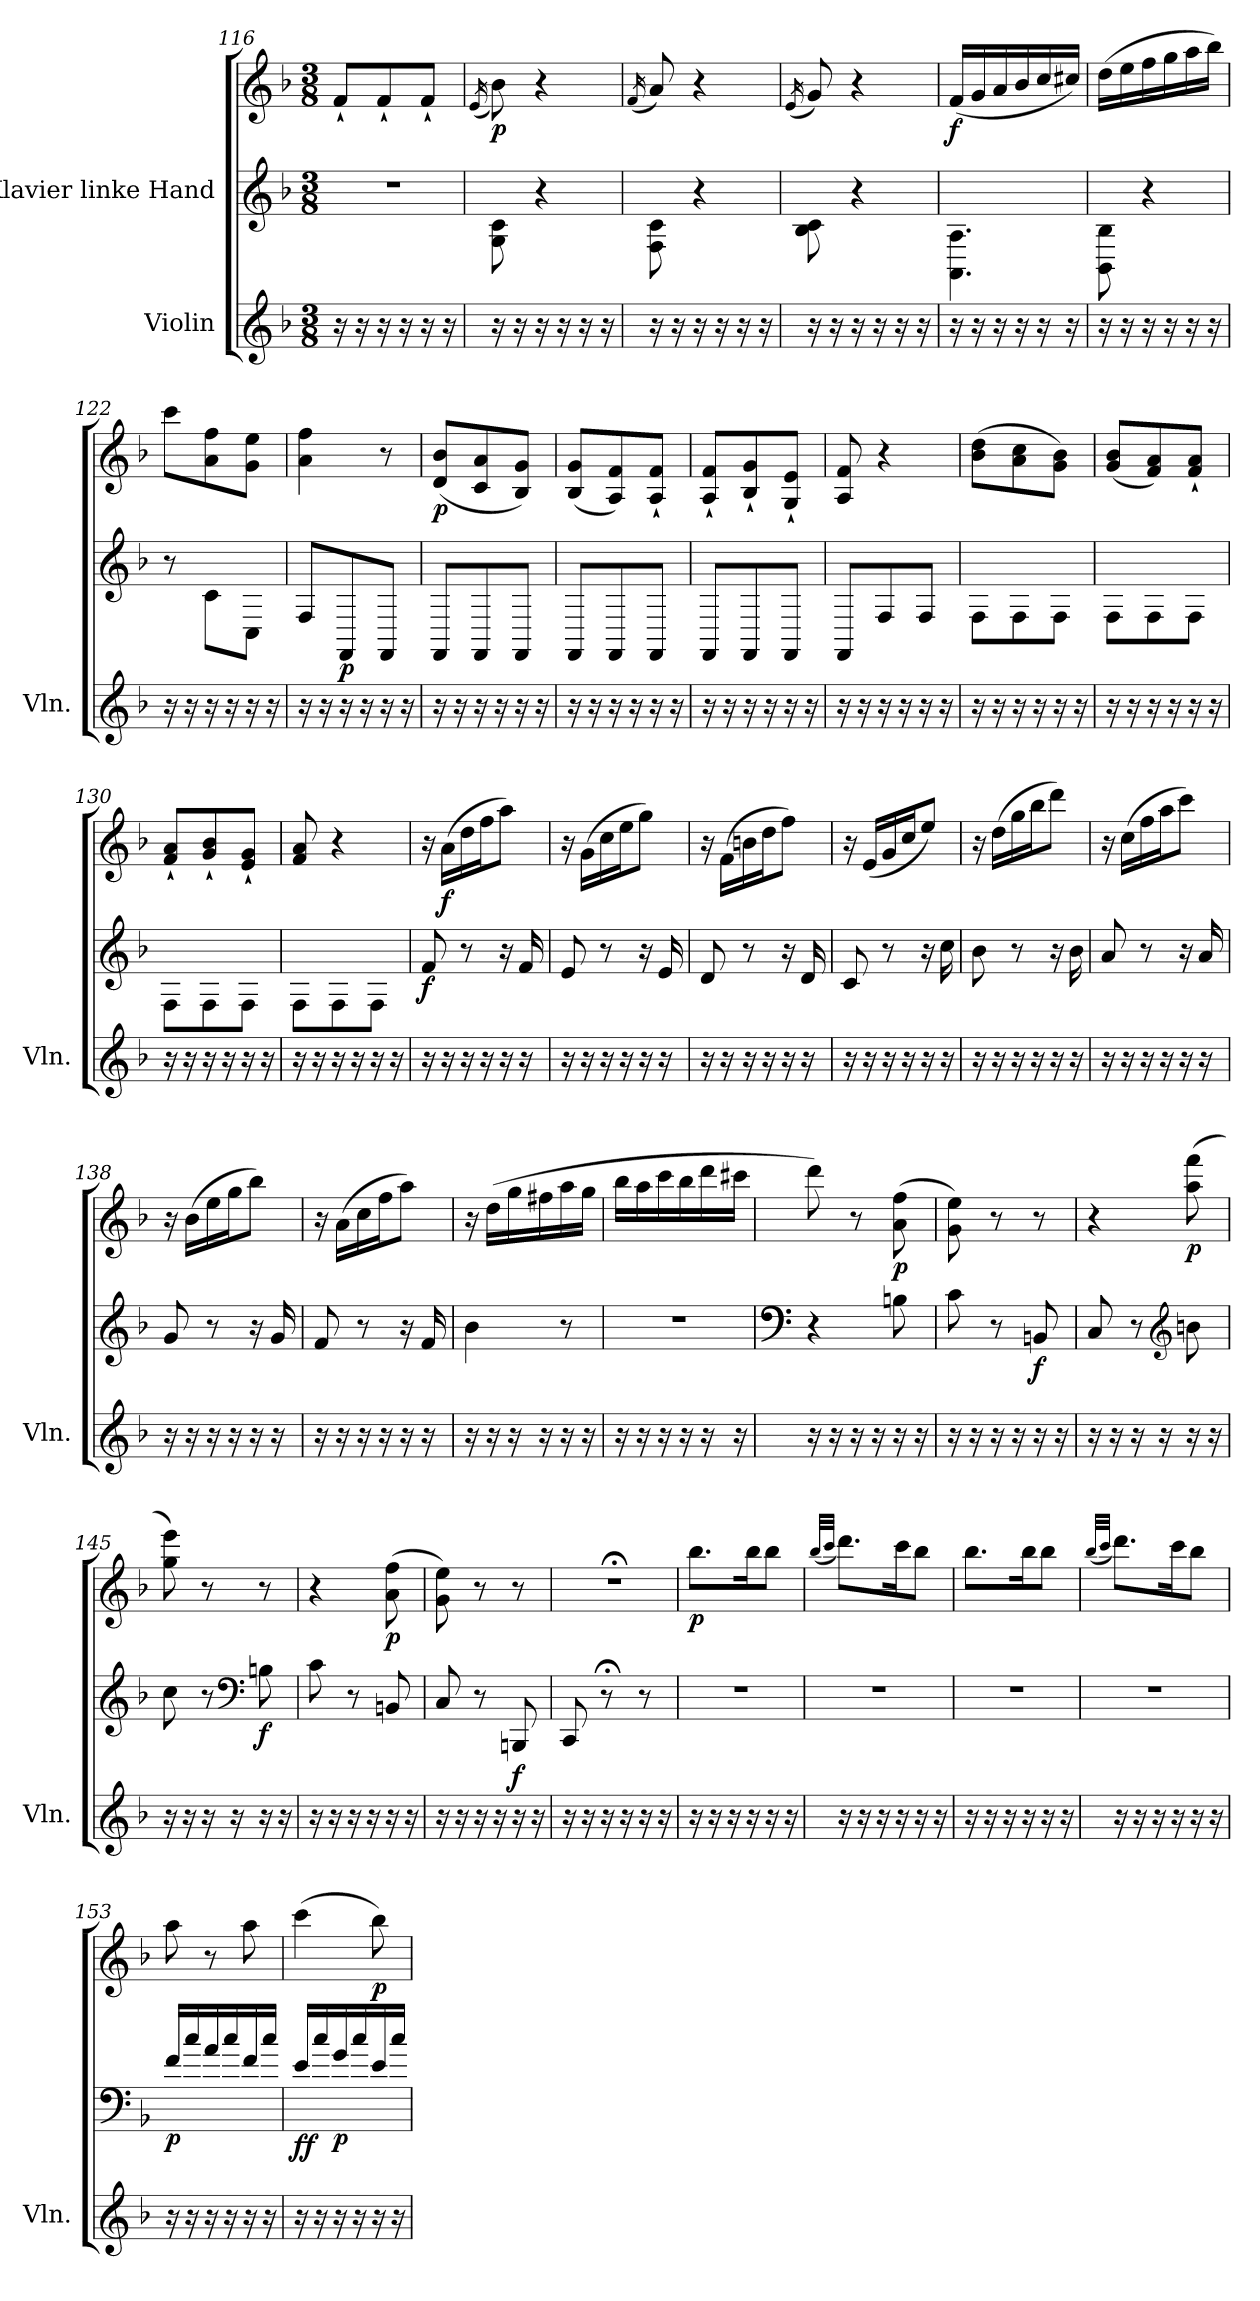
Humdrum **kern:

**kern	**kern	**kern	**dynam
*part2	*part1	*part1	*part1
*staff3	*staff2	*staff1	*staff1/2
*I"Violin	*I"Klavier linke Hand	*	*
*I'Vln.	*	*	*
*clefG2	*clefG2	*clefG2	*
*k[b-]	*k[b-]	*k[b-]	*
*M3/8	*M3/8	*M3/8	*
=116	=116	=116	=116
16r	4.r	8f`/L	.
16r	.	.	.
16r	.	8f`/	.
16r	.	.	.
16r	.	8f`/J	.
16r	.	.	.
=117	=117	=117	=117
.	.	(<16qe/	.
!	!	!	!LO:DY:b
16r	8G\ 8c\	8b-\)	p
16r	.	.	.
16r	4r	4r	.
16r	.	.	.
16r	.	.	.
16r	.	.	.
=118	=118	=118	=118
.	.	(<16qf/	.
16r	8F\ 8c\	8a/)	.
16r	.	.	.
16r	4r	4r	.
16r	.	.	.
16r	.	.	.
16r	.	.	.
=119	=119	=119	=119
.	.	(<16qe/	.
16r	8B-\ 8c\	8g/)	.
16r	.	.	.
16r	4r	4r	.
16r	.	.	.
16r	.	.	.
16r	.	.	.
!!LO:PB:g=z
=120	=120	=120	=120
!	!	!	!LO:DY:b
16r	4.AA\ 4.A\	(<16f/LL	f
16r	.	16g/	.
16r	.	16a/	.
16r	.	16b-/	.
16r	.	16cc/	.
16r	.	16cc#X/JJ)	.
=121	=121	=121	=121
16r	8BB-\ 8B-\	(>16dd\LL	.
16r	.	16ee\	.
16r	4r	16ff\	.
16r	.	16gg\	.
16r	.	16aa\	.
16r	.	16bb-\JJ)	.
=122	=122	=122	=122
16r	8r	8ccc\L	.
16r	.	.	.
16r	8c\L	8a\ 8ff\	.
16r	.	.	.
16r	8C\J	8g\ 8ee\J	.
16r	.	.	.
=123	=123	=123	=123
16r	8F/L	4a\ 4ff\	.
16r	.	.	.
!	!	!	!LO:DY:b=2
16r	8FF/	.	p
16r	.	.	.
16r	8FF/J	8r	.
16r	.	.	.
=124	=124	=124	=124
!	!	!	!LO:DY:b
16r	8FF/L	(<8d/ 8b-/L	p
16r	.	.	.
16r	8FF/	8c/ 8a/	.
16r	.	.	.
16r	8FF/J	8B-/ 8g/J)	.
16r	.	.	.
=125	=125	=125	=125
16r	8FF/L	(<8B-/ 8g/L	.
16r	.	.	.
16r	8FF/	8A/ 8f/)	.
16r	.	.	.
16r	8FF/J	8A/` 8f/`J	.
16r	.	.	.
=126	=126	=126	=126
16r	8FF/L	8A/` 8f/`L	.
16r	.	.	.
16r	8FF/	8B-/` 8g/`	.
16r	.	.	.
16r	8FF/J	8G/` 8e/`J	.
16r	.	.	.
=127	=127	=127	=127
16r	8FF/L	8A/ 8f/	.
16r	.	.	.
16r	8F/	4r	.
16r	.	.	.
16r	8F/J	.	.
16r	.	.	.
!!LO:LB:g=z
=128	=128	=128	=128
16r	8F\L	(>8b-\ 8dd\L	.
16r	.	.	.
16r	8F\	8a\ 8cc\	.
16r	.	.	.
16r	8F\J	8g\ 8b-\J)	.
16r	.	.	.
=129	=129	=129	=129
16r	8F\L	(<8g/ 8b-/L	.
16r	.	.	.
16r	8F\	8f/ 8a/)	.
16r	.	.	.
16r	8F\J	8f/` 8a/`J	.
16r	.	.	.
=130	=130	=130	=130
16r	8F\L	8f/` 8a/`L	.
16r	.	.	.
16r	8F\	8g/` 8b-/`	.
16r	.	.	.
16r	8F\J	8e/` 8g/`J	.
16r	.	.	.
=131	=131	=131	=131
16r	8F\L	8f/ 8a/	.
16r	.	.	.
16r	8F\	4r	.
16r	.	.	.
16r	8F\J	.	.
16r	.	.	.
=132	=132	=132	=132
!	!	!	!LO:DY:b=2
16r	8f/	16r	f
!	!	!	!LO:DY:b
16r	.	(>16a\LL	f
16r	8r	16dd\	.
16r	.	16ff\J	.
16r	16r	8aa\J)	.
16r	16f/	.	.
=133	=133	=133	=133
16r	8e/	16r	.
16r	.	(>16g\LL	.
16r	8r	16cc\	.
16r	.	16ee\J	.
16r	16r	8gg\J)	.
16r	16e/	.	.
=134	=134	=134	=134
16r	8d/	16r	.
16r	.	(>16f\LL	.
16r	8r	16bn\	.
16r	.	16dd\J	.
16r	16r	8ff\J)	.
16r	16d/	.	.
=135	=135	=135	=135
16r	8c/	16r	.
16r	.	(<16e/LL	.
16r	8r	16g/	.
16r	.	16cc/J	.
16r	16r	8ee/J)	.
16r	16cc\	.	.
!!LO:LB:g=z
=136	=136	=136	=136
16r	8b-\	16r	.
16r	.	(>16dd\LL	.
16r	8r	16gg\	.
16r	.	16bb-\J	.
16r	16r	8ddd\J)	.
16r	16b-\	.	.
=137	=137	=137	=137
16r	8a/	16r	.
16r	.	(>16cc\LL	.
16r	8r	16ff\	.
16r	.	16aa\J	.
16r	16r	8ccc\J)	.
16r	16a/	.	.
=138	=138	=138	=138
16r	8g/	16r	.
16r	.	(>16b-\LL	.
16r	8r	16ee\	.
16r	.	16gg\J	.
16r	16r	8bb-\J)	.
16r	16g/	.	.
=139	=139	=139	=139
16r	8f/	16r	.
16r	.	(>16a\LL	.
16r	8r	16cc\	.
16r	.	16ff\J	.
16r	16r	8aa\J)	.
16r	16f/	.	.
=140	=140	=140	=140
16r	4b-\	16r	.
16r	.	(>16dd\LL	.
16r	.	16gg\	.
16r	.	16ff#X\	.
16r	8r	16aa\	.
16r	.	16gg\JJ	.
=141	=141	=141	=141
16r	4.r	16bb-\LL	.
16r	.	16aa\	.
16r	.	16ccc\	.
16r	.	16bb-\	.
16r	.	16ddd\	.
16r	.	16ccc#X\JJ	.
=142	=142	=142	=142
*	*clefF4	*	*
16r	4r	8ddd\)	.
16r	.	.	.
16r	.	8r	.
16r	.	.	.
!	!	!	!LO:DY:b
16r	8Bn\	(>8a\ 8ff\	p
16r	.	.	.
!!LO:LB:g=z
=143	=143	=143	=143
16r	8c\	8g\ 8ee\)	.
16r	.	.	.
16r	8r	8r	.
16r	.	.	.
!	!	!	!LO:DY:b=2
16r	8BBn/	8r	f
16r	.	.	.
=144	=144	=144	=144
16r	8C/	4r	.
16r	.	.	.
16r	8r	.	.
16r	.	.	.
*	*clefG2	*	*
!	!	!	!LO:DY:b
16r	8bn\	(>8aa\ 8fff\	p
16r	.	.	.
=145	=145	=145	=145
16r	8cc\	8gg\ 8eee\)	.
16r	.	.	.
16r	8r	8r	.
16r	.	.	.
*	*clefF4	*	*
!	!	!	!LO:DY:b=2
16r	8Bn\	8r	f
16r	.	.	.
=146	=146	=146	=146
16r	8c\	4r	.
16r	.	.	.
16r	8r	.	.
16r	.	.	.
!	!	!	!LO:DY:b
16r	8BBn/	(>8a\ 8ff\	p
16r	.	.	.
=147	=147	=147	=147
16r	8C/	8g\ 8ee\)	.
16r	.	.	.
16r	8r	8r	.
16r	.	.	.
!	!	!	!LO:DY:b=2
16r	8BBBn/	8r	f
16r	.	.	.
=148	=148	=148	=148
16r	8CC/	4.r;<	.
16r	.	.	.
16r	8r;<	.	.
16r	.	.	.
16r	8r	.	.
16r	.	.	.
=149	=149	=149	=149
!	!	!	!LO:DY:b
16r	4.r	8.bb-\L	p
16r	.	.	.
16r	.	.	.
16r	.	16bb-\K	.
16r	.	8bb-\J	.
16r	.	.	.
=150	=150	=150	=150
.	.	(<32qbb-/LLL	.
.	.	32qccc/JJJ	.
16r	4.r	8.ddd\L)	.
16r	.	.	.
16r	.	.	.
16r	.	16ccc\K	.
16r	.	8bb-\J	.
16r	.	.	.
!!LO:PB:g=z
=151	=151	=151	=151
16r	4.r	8.bb-\L	.
16r	.	.	.
16r	.	.	.
16r	.	16bb-\K	.
16r	.	8bb-\J	.
16r	.	.	.
=152	=152	=152	=152
.	.	(<32qbb-/LLL	.
.	.	32qccc/JJJ	.
16r	4.r	8.ddd\L)	.
16r	.	.	.
16r	.	.	.
16r	.	16ccc\K	.
16r	.	8bb-\J	.
16r	.	.	.
=153	=153	=153	=153
!	!	!	!LO:DY:b=2
16r	16f/LL	8aa\	p
16r	16cc/	.	.
16r	16a/	8r	.
16r	16cc/	.	.
16r	16f/	8aa\	.
16r	16cc/JJ	.	.
=154	=154	=154	=154
!	!	!	!LO:DY:b=2
!	!	!	!LO:DY:n=1:b
16r	16e/LL	(>4ccc\	f f
16r	16cc/	.	.
!	!	!	!LO:DY:n=2:b=2
16r	16g/	.	p
16r	16cc/	.	.
!	!	!	!LO:DY:n=3:b
16r	16e/	8bb-\)	p
16r	16cc/JJ	.	.
=	=	=	=
*-	*-	*-	*-
